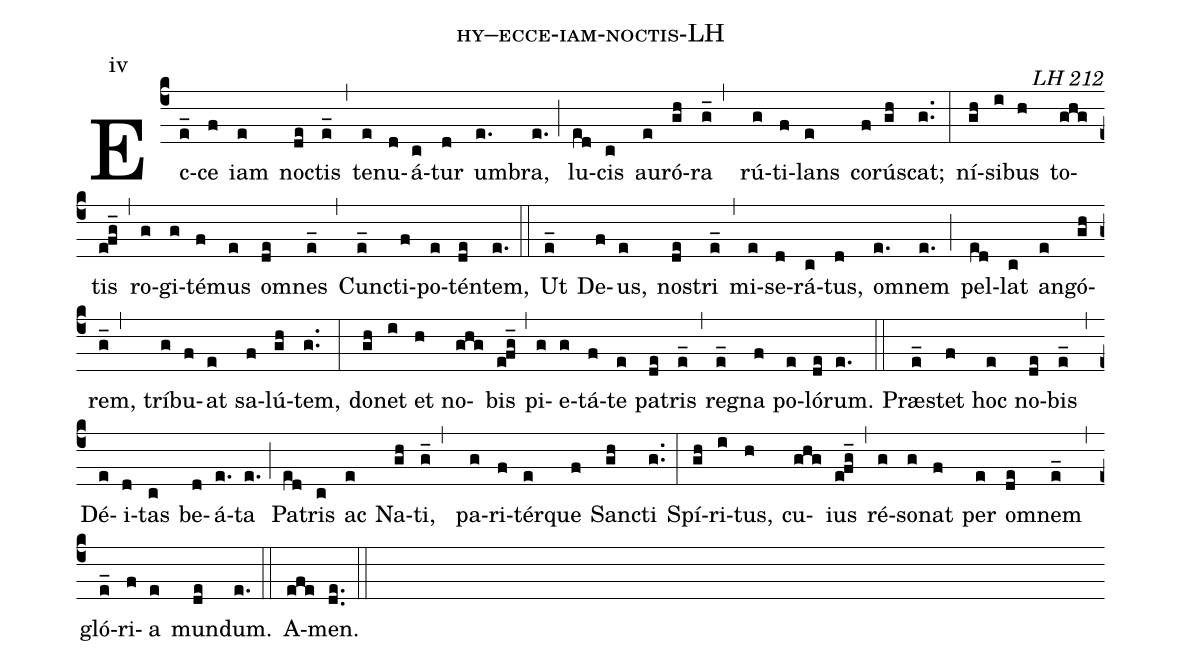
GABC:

name: hy--ecce-iam-noctis-LH;
commentary: LH 212;
annotation: iv;
%%
(c4) Ec(e_)ce(f) iam(e) no(de)ctis(e_) (,) te(e)nu(d)á(c)tur(d) um(e.)bra,(e.) (;)
lu(ed)cis(c) au(e)ró(gh)ra(g_,) rú(g)ti(f)lans(e) co(f)rú(gh)scat;(g..) (:)
ní(gh)si(i)bus(h) to(ghg)tis(efg_) (,) ro(g)gi(g)té(f)mus(e) om(de)nes(e_) (,)
Cun(e_)cti(f)po(e)tén(de)tem,(e.) (::)
Ut(e_) De(f)us,(e) no(de)stri(e_) (,) mi(e)se(d)rá(c)tus,(d) om(e.)nem(e.) (;)
pel(ed)lat(c) an(e)gó(gh)rem,(g_,) trí(g)bu(f)at(e) sa(f)lú(gh)tem,(g..) (:)
do(gh)net(i) et(h) no(ghg)bis(efg_) (,) pi(g)e(g)tá(f)te(e) pa(de)tris(e_) (,)
re(e_)gna(f) po(e)ló(de)rum.(e.) (::)
Præ(e_)stet(f) hoc(e) no(de)bis(e_) (,) Dé(e)i(d)tas(c) be(d)á(e.)ta(e.) (;)
Pa(ed)tris(c) ac(e) Na(gh)ti,(g_,) pa(g)ri(f)tér(e)que(f) San(gh)cti(g..) (:)
Spí(gh)ri(i)tus,(h) cu(ghg)ius(efg_) (,) ré(g)so(g)nat(f) per(e) om(de)nem(e_) (,)
gló(e_)ri(f)a(e) mun(de)dum.(e.) (::)
A(efe)men.(de..) (::)
